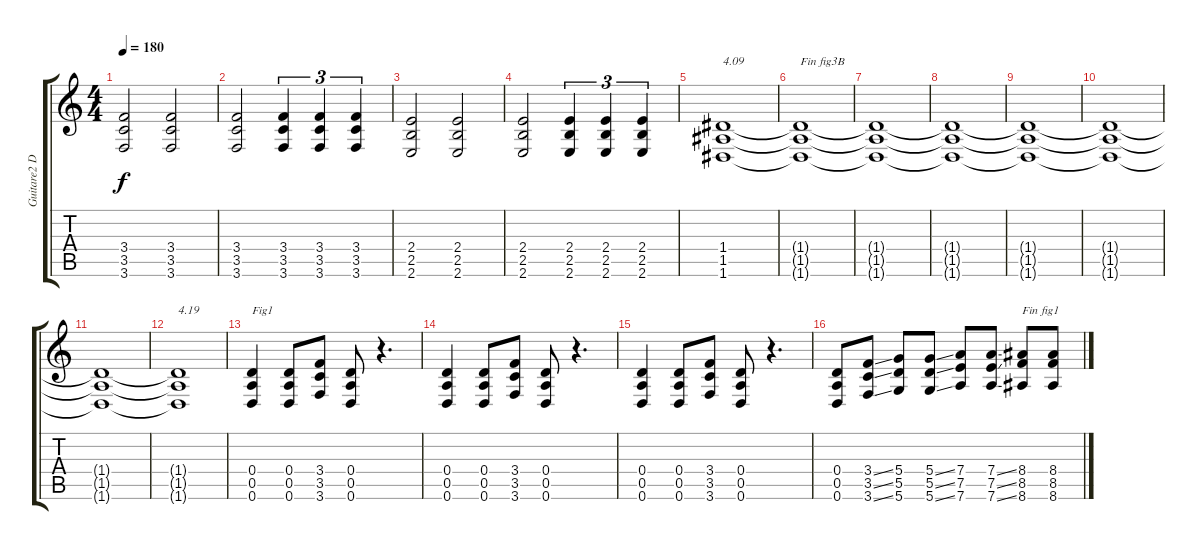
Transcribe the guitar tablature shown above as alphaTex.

\track ("Guitare2 Dr-D" "Guitare2 D") {instrument overdrivenguitar}
\staff {score tabs}
\tuning (E4 B3 G3 D3 A2 D2) {hide}
\ts (4 4)
\tempo 180
\clef g2
\ks c
(3.4 3.5 3.6).2{dy f} (3.4 3.5 3.6).2 |
(3.4 3.5 3.6).2 (3.4 3.5 3.6).4{tu (3 2)} (3.4 3.5 3.6).4{tu (3 2)} (3.4 3.5 3.6).4{tu (3 2)} |
(2.4 2.5 2.6).2 (2.4 2.5 2.6).2 |
(2.4 2.5 2.6).2 (2.4 2.5 2.6).4{tu (3 2)} (2.4 2.5 2.6).4{tu (3 2)} (2.4 2.5 2.6).4{tu (3 2)} |
(1.4 1.5 1.6).1{txt "4.09"} |
(1.4{t} 1.5{t} 1.6{t}).1{txt "Fin fig3B"} |
(1.4{t} 1.5{t} 1.6{t}).1 |
(1.4{t} 1.5{t} 1.6{t}).1 |
(1.4{t} 1.5{t} 1.6{t}).1 |
(1.4{t} 1.5{t} 1.6{t}).1 |
(1.4{t} 1.5{t} 1.6{t}).1 |
(1.4{t} 1.5{t} 1.6{t}).1{txt "4.19"} |
(0.4 0.5 0.6).4{txt "Fig1"} (0.4 0.5 0.6).8 (3.4 3.5 3.6).8 (0.4 0.5 0.6).8 r.4{d} |
(0.4 0.5 0.6).4 (0.4 0.5 0.6).8 (3.4 3.5 3.6).8 (0.4 0.5 0.6).8 r.4{d} |
(0.4 0.5 0.6).4 (0.4 0.5 0.6).8 (3.4 3.5 3.6).8 (0.4 0.5 0.6).8 r.4{d} |
(0.4 0.5 0.6).8 (3.4{ss} 3.5{ss} 3.6{ss}).8 (5.4 5.5 5.6).8 (5.4{ss} 5.5{ss} 5.6{ss}).8 (7.4 7.5 7.6).8 (7.4{ss} 7.5{ss} 7.6{ss}).8 (8.4 8.5 8.6).8{txt "Fin fig1"} (8.4 8.5 8.6).8
